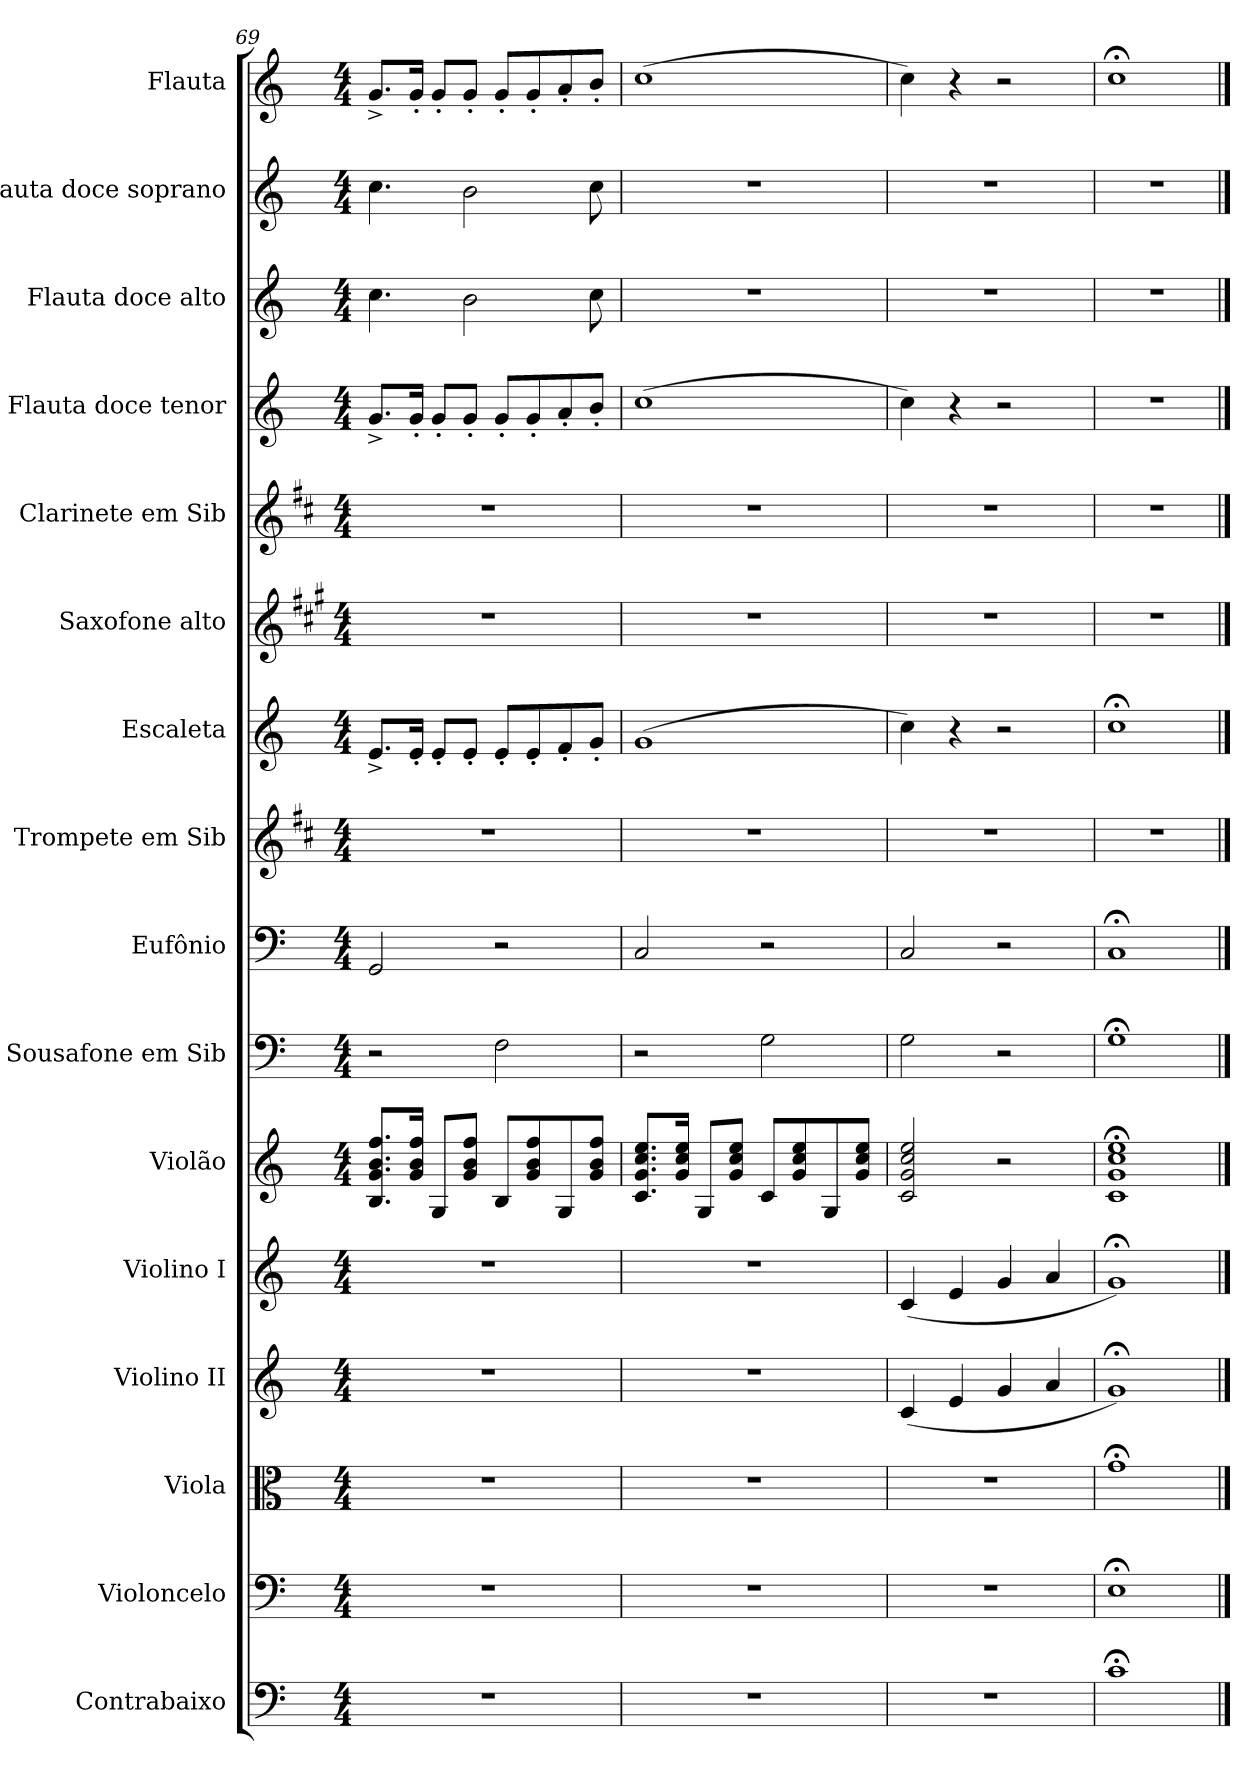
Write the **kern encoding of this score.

**kern	**kern	**kern	**kern	**kern	**kern	**kern	**kern	**kern	**kern	**kern	**kern	**kern	**kern	**kern	**kern
*part16	*part15	*part14	*part13	*part12	*part11	*part10	*part9	*part8	*part7	*part6	*part5	*part4	*part3	*part2	*part1
*staff16	*staff15	*staff14	*staff13	*staff12	*staff11	*staff10	*staff9	*staff8	*staff7	*staff6	*staff5	*staff4	*staff3	*staff2	*staff1
*I"Contrabaixo	*I"Violoncelo	*I"Viola	*I"Violino II	*I"Violino I	*I"Violão	*I"Sousafone em Sib	*I"Eufônio	*I"Trompete em Sib	*I"Escaleta	*I"Saxofone alto	*I"Clarinete em Sib	*I"Flauta doce tenor	*I"Flauta doce alto	*I"Flauta doce soprano	*I"Flauta
*I'Cb.	*I'Vc.	*I'Vla.	*I'Vno. II	*I'Vno. I	*I'Vi.	*I'Sousa.	*I'Euf.	*I'Tpte.	*I'Escaleta	*I'Sax. al.	*I'Cl.	*I'Fl. d. t.	*I'Fl. d. a.	*I'Fl. d. s.	*I'Fl.
!!LO:PB:g=z
*clefF4	*clefF4	*clefC3	*clefG2	*clefG2	*clefG2	*clefF4	*clefF4	*clefG2	*clefG2	*clefG2	*clefG2	*clefG2	*clefG2	*clefG2	*clefG2
*ITrd7c12	*	*	*	*	*ITrd7c12	*ITrd8c14	*	*ITrd1c2	*	*ITrd5c9	*ITrd1c2	*	*	*ITrd-7c-12	*
*k[]	*k[]	*k[]	*k[]	*k[]	*k[]	*k[]	*k[]	*k[]	*k[]	*k[]	*k[]	*k[]	*k[]	*k[]	*k[]
*C:	*C:	*C:	*C:	*C:	*C:	*C:	*C:	*C:	*C:	*C:	*C:	*C:	*C:	*C:	*C:
*M4/4	*M4/4	*M4/4	*M4/4	*M4/4	*M4/4	*M4/4	*M4/4	*M4/4	*M4/4	*M4/4	*M4/4	*M4/4	*M4/4	*M4/4	*M4/4
=69	=69	=69	=69	=69	=69	=69	=69	=69	=69	=69	=69	=69	=69	=69	=69
1r	1r	1r	1r	1r	8.BBi/ 8.Gi 8.Bi 8.fiL	2r	2GGi/	1r	8.e^i/L	1r	1r	8.g^i/L	4.cci\	4.ccci\	8.g^i/L
.	.	.	.	.	16Gi/ 16Bi 16fiJk	.	.	.	16e'i/Jk	.	.	16g'i/Jk	.	.	16g'i/Jk
.	.	.	.	.	8GGi/L	.	.	.	8e'i/L	.	.	8g'i/L	.	.	8g'i/L
.	.	.	.	.	8Gi/ 8Bi 8fiJ	.	.	.	8e'i/J	.	.	8g'i/J	2bi\	2bbi\	8g'i/J
.	.	.	.	.	8BBi/L	2FFi\	2r	.	8e'i/L	.	.	8g'i/L	.	.	8g'i/L
.	.	.	.	.	8Gi/ 8Bi 8fi	.	.	.	8e'i/	.	.	8g'i/	.	.	8g'i/
.	.	.	.	.	8GGi/	.	.	.	8f'i/	.	.	8a'i/	.	.	8a'i/
.	.	.	.	.	8Gi/ 8Bi 8fiJ	.	.	.	8g'i/J	.	.	8b'i/J	8cci\	8ccci\	8b'i/J
=70	=70	=70	=70	=70	=70	=70	=70	=70	=70	=70	=70	=70	=70	=70	=70
1r	1r	1r	1r	1r	8.Ci/ 8.Gi 8.ci 8.eiL	2r	2Ci/	1r	(1gi	1r	1r	(1cci	1r	1r	(1cci
.	.	.	.	.	16Gi/ 16ci 16eiJk	.	.	.	.	.	.	.	.	.	.
.	.	.	.	.	8GGi/L	.	.	.	.	.	.	.	.	.	.
.	.	.	.	.	8Gi/ 8ci 8eiJ	.	.	.	.	.	.	.	.	.	.
.	.	.	.	.	8Ci/L	2GGi\	2r	.	.	.	.	.	.	.	.
.	.	.	.	.	8Gi/ 8ci 8ei	.	.	.	.	.	.	.	.	.	.
.	.	.	.	.	8GGi/	.	.	.	.	.	.	.	.	.	.
.	.	.	.	.	8Gi/ 8ci 8eiJ	.	.	.	.	.	.	.	.	.	.
=71	=71	=71	=71	=71	=71	=71	=71	=71	=71	=71	=71	=71	=71	=71	=71
1r	1r	1r	(4ci/	(4ci/	2Ci/ 2Gi 2ci 2ei	2GGi\	2Ci/	1r	4cci\)	1r	1r	4cci\)	1r	1r	4cci\)
.	.	.	4ei/	4ei/	.	.	.	.	4r	.	.	4r	.	.	4r
.	.	.	4gi/	4gi/	2r	2r	2r	.	2r	.	.	2r	.	.	2r
.	.	.	4ai/	4ai/	.	.	.	.	.	.	.	.	.	.	.
=72	=72	=72	=72	=72	=72	=72	=72	=72	=72	=72	=72	=72	=72	=72	=72
1C;i	1E;i	1g;i	1g;i)	1g;i)	1Ci; 1Gi; 1ci; 1ei;	1GG;i	1C;i	1r	1cc;i	1r	1r	1r	1r	1r	1cc;i
==	==	==	==	==	==	==	==	==	==	==	==	==	==	==	==
*-	*-	*-	*-	*-	*-	*-	*-	*-	*-	*-	*-	*-	*-	*-	*-
